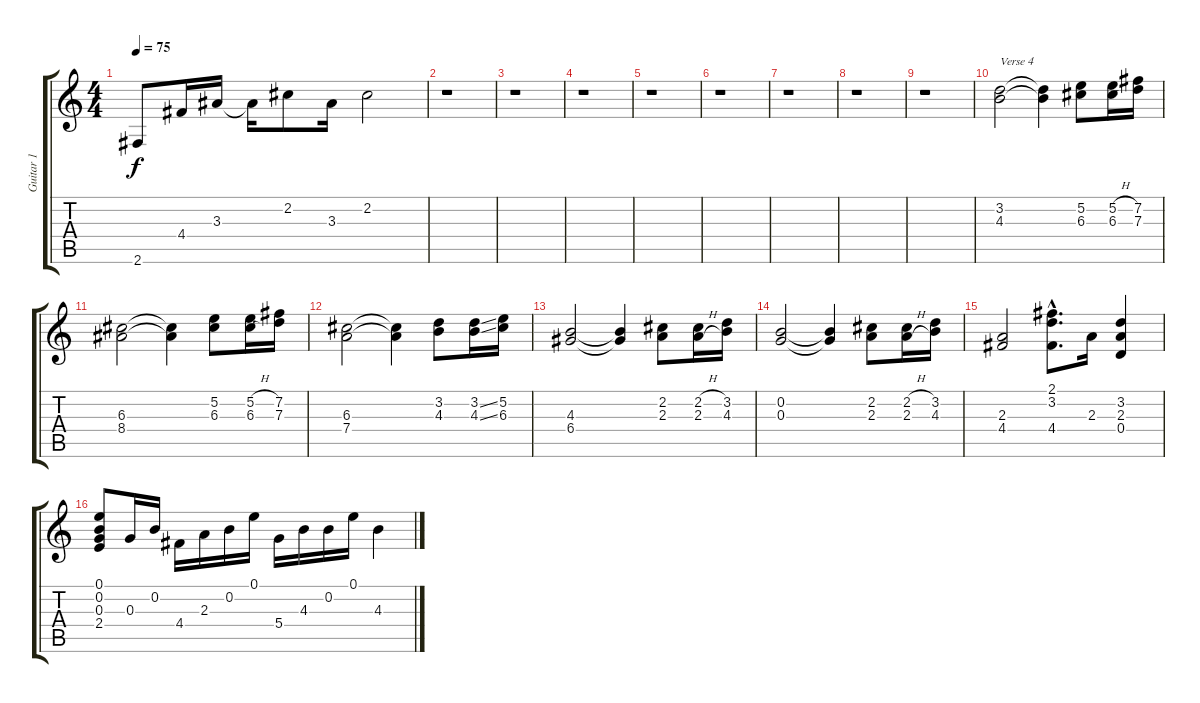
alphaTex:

\track ("Guitar 1" "Guitar 1") {instrument acousticguitarnylon}
\staff {score tabs}
\tuning (E4 B3 G3 D3 A2 E2) {hide}
\ts (4 4)
\tempo 75
\clef g2
\ks c
2.6.8{dy f} 4.4.16 3.3.16 3.3{t}.16 2.2.8 3.3.16 2.2.2 |
r.1 |
r.1 |
r.1 |
r.1 |
r.1 |
r.1 |
r.1 |
r.1 |
(3.2 4.3).2{txt "Verse 4"} (3.2{t} 4.3{t}).4 (5.2 6.3).8 (5.2{h} 6.3{h}).16 (7.2 7.3).16 |
(6.3 8.4).2 (6.3{t} 8.4{t}).4 (5.2 6.3).8 (5.2{h} 6.3{h}).16 (7.2 7.3).16 |
(6.3 7.4).2 (6.3{t} 7.4{t}).4 (3.2 4.3).8 (3.2{ss} 4.3{ss}).16 (5.2 6.3).16 |
(4.3 6.4).2 (4.3{t} 6.4{t}).4 (2.2 2.3).8 (2.2{h} 2.3{h}).16 (3.2 4.3).16 |
(0.2 0.3).2 (0.2{t} 0.3{t}).4 (2.2 2.3).8 (2.2{h} 2.3{h}).16 (3.2 4.3).16 |
(2.3 4.4).2 (2.1{hac} 3.2{hac} 4.4{hac}).8{d} 2.3.16 (3.2 2.3 0.4).4 |
(0.1 0.2 0.3 2.4).8 0.3.16 0.2.16 4.4.16 2.3.16 0.2.16 0.1.16 5.4.16 4.3.16 0.2.16 0.1.16 4.3.4
